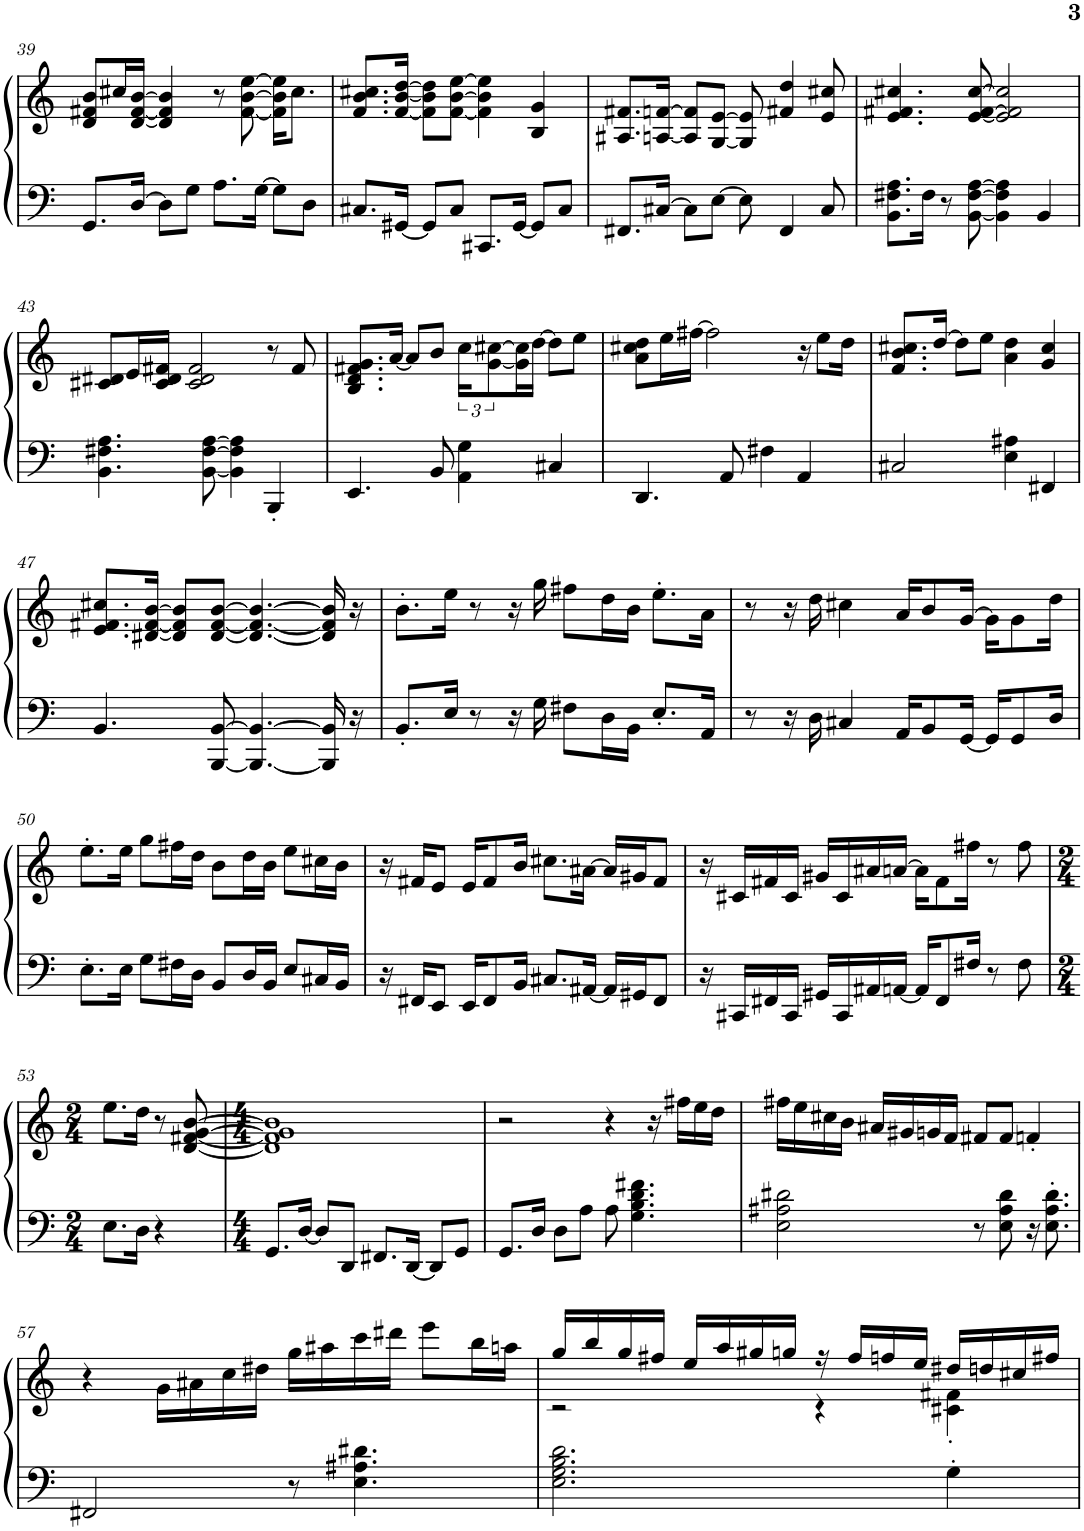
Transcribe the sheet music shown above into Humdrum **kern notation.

**kern	**kern
*part1	*part1
*staff2	*staff1
*I"Piano, Piano	*
*I'Pia.	*
!!LO:PB:g=z
*clefF4	*clefG2
*k[]	*k[]
*M4/4	*M4/4
=39	=39
8.GG/L	8d/ 8f#X/ 8b/L
.	16cc#X/L
[16D/Jk	[16d/ [16f#/ [16b/JJ
8D\L]	4d/] 4f#/] 4b/]
8G\J	.
8.A\L	8r
.	[8f#\ [8b\ [8ee\
[16G\Jk	.
8G\L]	16f#\] 16b\] 16ee\]KL
.	8.cc#\J
8D\J	.
=40	=40
8.C#X/L	8.f/ 8.b/ 8.cc#X/L
[16GG#X/Jk	[16f/ [16b/ [16dd/Jk
8GG#/L]	8f\] 8b\] 8dd\]L
8C#/J	[8f\ [8b\ [8ee\J
8.CC#X/L	4f\] 4b\] 4ee\]
[16GG#/Jk	.
8GG#/L]	4B/ 4g/
8C#/J	.
=41	=41
8.FF#X/L	8.A#X/ 8.f#X/L
[16C#X/Jk	[16An/ [16fn/Jk
8C#\L]	8A/] 8f/]L
[8E\J	[8G/ [8e/J
8E\]	8G/] 8e/]
4FF#/	4f#X/ 4dd/
8C#/	8e/ 8cc#X/
=42	=42
8.BB\ 8.F#X\ 8.A\L	4.e/ 4.f#X/ 4.cc#X/
16F#\Jk	.
8r	.
[8BB\ [8F#\ [8A\	[8e/ [8f#/ [8cc#/
4BB\] 4F#\] 4A\]	2e/] 2f#/] 2cc#/]
4BB/	.
!!LO:LB:g=z
=43	=43
4.BB\ 4.F#X\ 4.A\	8c#X/ 8d#X/L
.	16e/L
.	16c#/ 16d#/ 16f#X/JJ
.	2c#/ 2d#/ 2f#/
[8BB\ [8F#\ [8A\	.
4BB\] 4F#\] 4A\]	.
4BBB'/	8r
.	8f#/
=44	=44
4.EE/	8.B/ 8.d/ 8.f#X/ 8.g/L
.	[16a/Jk
.	8a/L]
8BB/	8b/J
4AA\ 4G\	24cc\KL
.	[12g\ [12cc#X\
.	16g\] 16cc#\]L
.	[16dd\JJ
4C#X/	8dd\L]
.	8ee\J
=45	=45
4.DD/	8a\ 8cc#X\ 8dd\L
.	16ee\L
.	[16ff#X\JJ
.	2ff#\]
8AA/	.
4F#X\	.
4AA/	16r
.	8ee\L
.	16dd\Jk
=46	=46
2C#X/	8.f/ 8.b/ 8.cc#X/L
.	[16dd/Jk
.	8dd\L]
.	8ee\J
4E\ 4A#X\	4a\ 4dd\
4FF#X/	4g/ 4cc#/
!!LO:LB:g=z
=47	=47
4.BB/	8.e/ 8.f#X/ 8.cc#X/L
.	[16d#X/ [16f#/ [16b/Jk
.	8d#/] 8f#/] 8b/]L
[8BBB/ [8BB/	[8d#/ [8f#/ [8b/J
4.BBB/_ 4.BB/_	4.d#/_ 4.f#/_ 4.b/_
16BBB/] 16BB/]	16d#/] 16f#/] 16b/]
16r	16r
=48	=48
8.BB'/L	8.b'\L
16E/Jk	16ee\Jk
8r	8r
16r	16r
16G\	16gg\
8F#X\L	8ff#X\L
16D\L	16dd\L
16BB\JJ	16b\JJ
8.E'/L	8.ee'\L
16AA/Jk	16a\Jk
=49	=49
8r	8r
16r	16r
16D\	16dd\
4C#X/	4cc#X\
16AA/KL	16a/KL
8BB/	8b/
[16GG/Jk	[16g/Jk
16GG/KL]	16g\KL]
8GG/	8g\
16D/Jk	16dd\Jk
!!LO:LB:g=z
=50	=50
8.E'\L	8.ee'\L
16E\Jk	16ee\Jk
8G\L	8gg\L
16F#X\L	16ff#X\L
16D\JJ	16dd\JJ
8BB/L	8b\L
16D/L	16dd\L
16BB/JJ	16b\JJ
8E/L	8ee\L
16C#X/L	16cc#X\L
16BB/JJ	16b\JJ
=51	=51
16r	16r
16FF#X/KL	16f#X/KL
8EE/J	8e/J
16EE/KL	16e/KL
8FF#/	8f#/
16BB/Jk	16b/Jk
8.C#X/L	8.cc#X\L
[16AA#X/Jk	[16a#X\Jk
16AA#/LL]	16a#/LL]
16GG#X/J	16g#X/J
8FF#/J	8f#/J
=52	=52
16r	16r
16CC#X/LL	16c#X/LL
16FF#X/	16f#X/
16CC#/JJ	16c#/JJ
16GG#X/LL	16g#X/LL
16CC#/	16c#/
16AA#X/	16a#X/
[16AAn/JJ	[16an/JJ
16AA/KL]	16a\KL]
8FF#/	8f#\
16F#X/Jk	16ff#X\Jk
8r	8r
8F#\	8ff#\
!!LO:LB:g=z
=53	=53
*M2/4	*M2/4
8.E\L	8.ee\L
16D\Jk	16dd\Jk
4r	8r
.	[8d/ [8f#X/ [8g/ [8b/
=54	=54
*M4/4	*M4/4
8.GG/L	1d] 1f#] 1g] 1b]
[16D/Jk	.
8D/L]	.
8DD/J	.
8.FF#X/L	.
[16DD/Jk	.
8DD/L]	.
8GG/J	.
=55	=55
8.GG/L	2r
16D/Jk	.
8D\L	.
8A\J	.
8A\	4r
4.G\ 4.B\ 4.d\ 4.f#X\	.
.	16r
.	16ff#X\LL
.	16ee\
.	16dd\JJ
=56	=56
2E\ 2A#X\ 2d#X\	16ff#X\LL
.	16ee\
.	16cc#X\
.	16b\JJ
.	16a#X/LL
.	16g#X/
.	16gn/
.	16f/JJ
8r	8f#X/L
8E\ 8A#\ 8d#\	8f#/J
16r	4fn'/
8.E\' 8.A#\' 8.d#\'	.
!!LO:LB:g=z
=57	=57
2FF#X/	4r
.	16g\LL
.	16a#X\
.	16cc\
.	16dd#X\JJ
8r	16gg\LL
.	16aa#X\
4.E\ 4.A#X\ 4.d#X\	16ccc\
.	16ddd#X\JJ
.	8eee\L
.	16bb\L
.	16aan\JJ
=58	=58
*	*^
2.E\ 2.G\ 2.B\ 2.d\	16gg/LL	2r
.	16bb/	.
.	16gg/	.
.	16ff#X/JJ	.
.	16ee/LL	.
.	16aa/	.
.	16gg#X/	.
.	16ggn/JJ	.
.	16r	4r
.	16ff#/LL	.
.	16ffn/	.
.	16ee/JJ	.
4G'\	16dd#X/LL	4c#X\' 4f#X\'
.	16ddn/	.
.	16cc#X/	.
.	16ff#X/JJ	.
*	*v	*v
=	=
*-	*-
